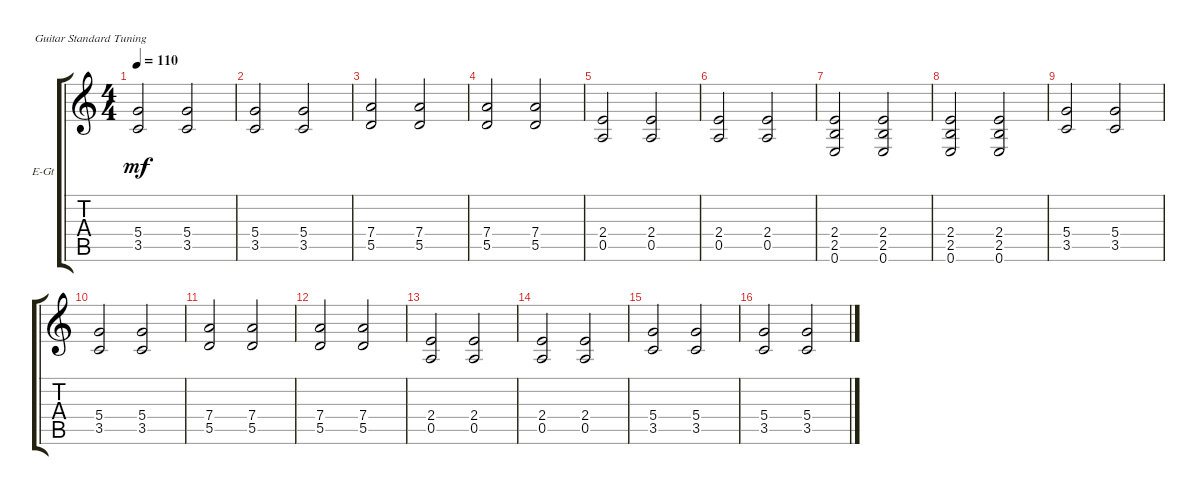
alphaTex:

\defaultSystemsLayout 4
\bracketExtendMode groupsimilarinstruments
\firstSystemTrackNameOrientation horizontal
\otherSystemsTrackNameOrientation horizontal
\track ("Rythm Guitar" "E-Gt") {instrument overdrivenguitar}
\staff {score tabs}
\tuning (E4 B3 G3 D3 A2 E2)
\ts (4 4)
\tempo 110
\clef g2
\ks c
(3.5 5.4).2{dy mf} (3.5 5.4).2 |
(3.5 5.4).2 (3.5 5.4).2 |
(5.5 7.4).2 (5.5 7.4).2 |
(5.5 7.4).2 (5.5 7.4).2 |
(0.5 2.4).2 (0.5 2.4).2 |
(0.5 2.4).2 (0.5 2.4).2 |
(2.4 2.5 0.6).2 (0.6 2.5 2.4).2 |
(2.4 2.5 0.6).2 (0.6 2.5 2.4).2 |
(3.5 5.4).2 (3.5 5.4).2 |
(3.5 5.4).2 (3.5 5.4).2 |
(5.5 7.4).2 (5.5 7.4).2 |
(5.5 7.4).2 (5.5 7.4).2 |
(0.5 2.4).2 (0.5 2.4).2 |
(0.5 2.4).2 (0.5 2.4).2 |
(3.5 5.4).2 (3.5 5.4).2 |
(3.5 5.4).2 (3.5 5.4).2
